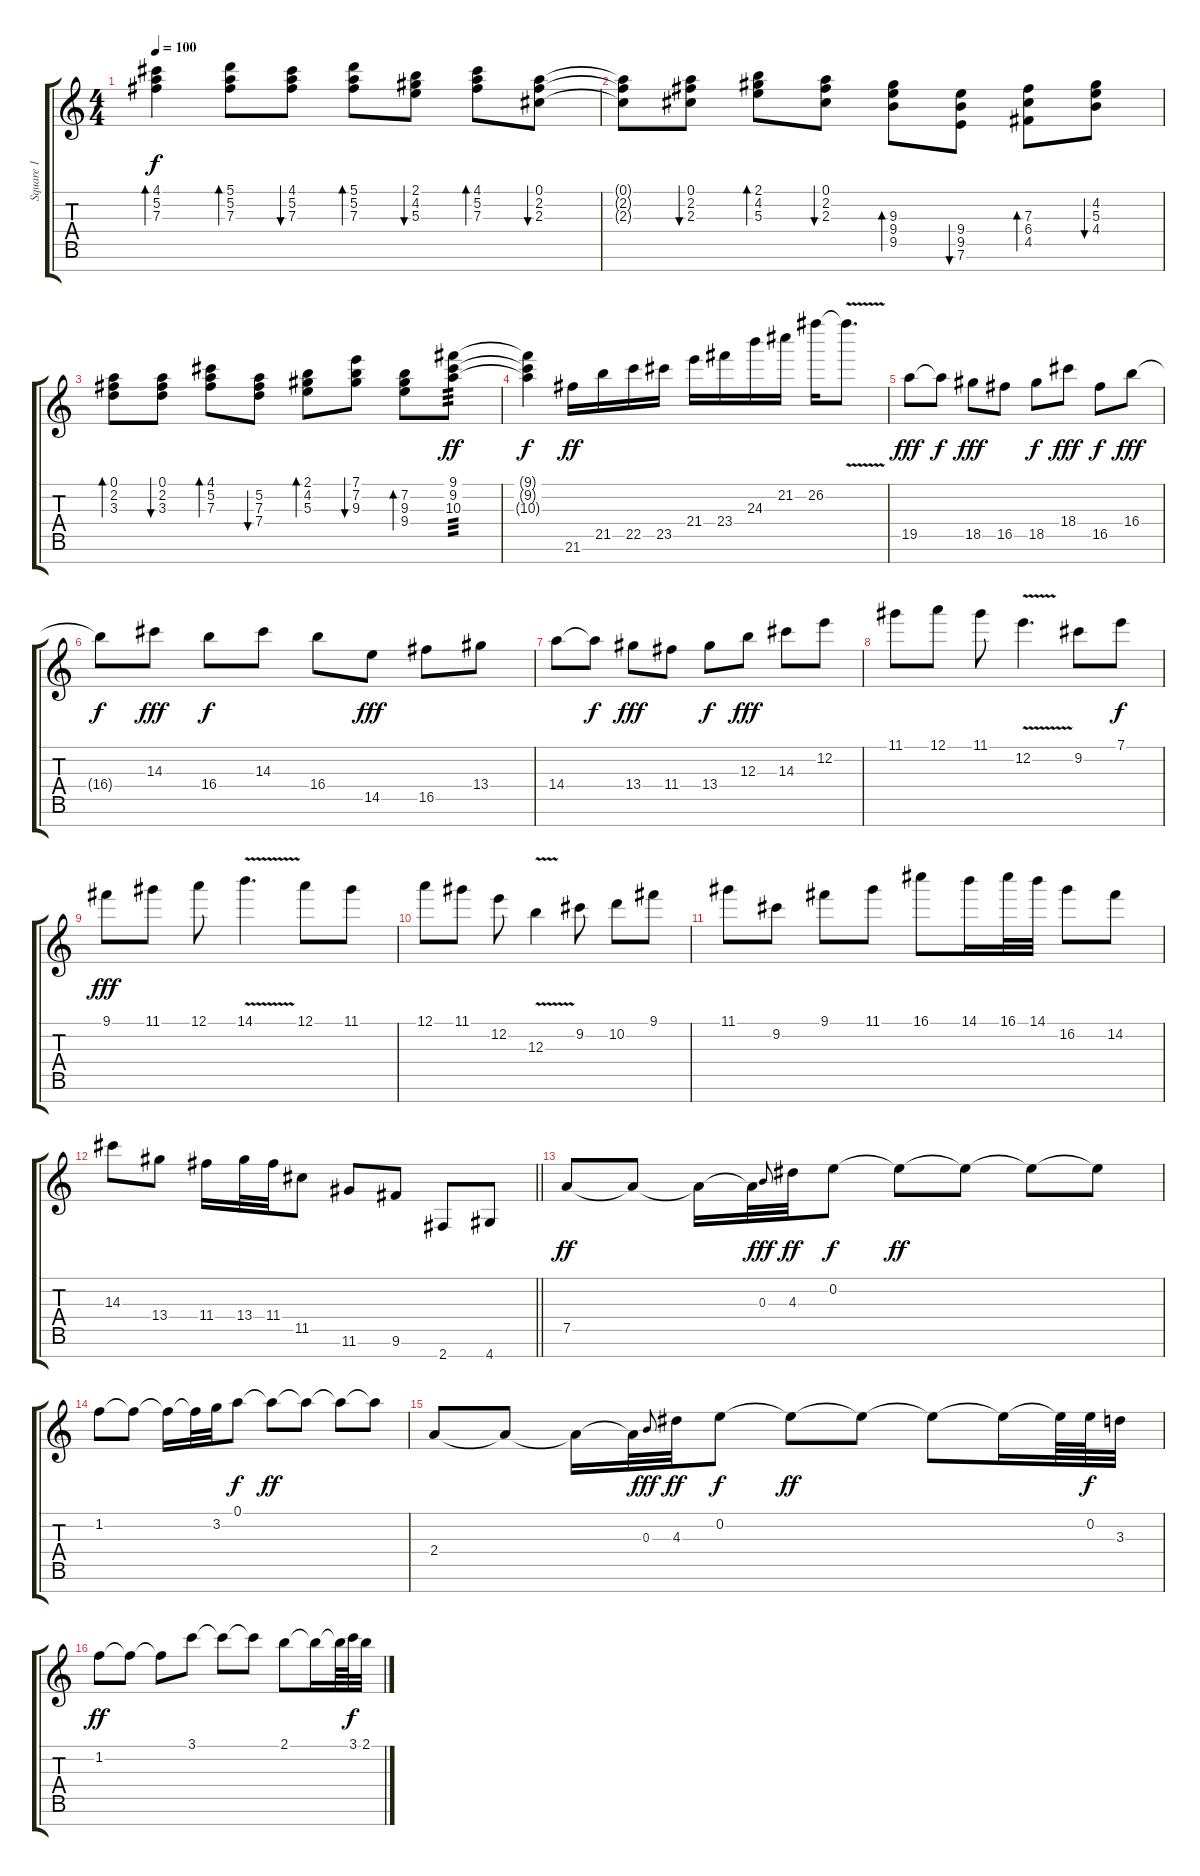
\track ("Square 1" "Square 1") {instrument electricguitarjazz}
\staff {score tabs}
\tuning (A4 E4 B3 G3 D3 A2 E2) {hide}
\ts (4 4)
\tempo 100
\clef g2
\ks c
(4.1 5.2 7.3).4{bd 120 dy f} (5.1 5.2 7.3).8{bd 60} (4.1 5.2 7.3).8{bu 60} (5.1 5.2 7.3).8{bd 60} (2.1 4.2 5.3).8{bu 60} (4.1 5.2 7.3).8{bd 60} (0.1 2.2 2.3).8{bu 60} |
(0.1{t} 2.2{t} 2.3{t}).8 (0.1 2.2 2.3).8{bu 60} (2.1 4.2 5.3).8{bd 60} (0.1 2.2 2.3).8{bu 60} (9.3 9.4 9.5).8{bd 60} (9.4 9.5 7.6).8{bu 60} (7.3 6.4 4.5).8{bd 60} (4.2 5.3 4.4).8{bu 60} |
(0.1 2.2 3.3).8{bd 60} (0.1 2.2 3.3).8{bu 60} (4.1 5.2 7.3).8{bd 60} (5.2 7.3 7.4).8{bu 60} (2.1 4.2 5.3).8{bd 60} (7.1 7.2 9.3).8{bu 60} (7.2 9.3 9.4).8{bd 60} (9.1 9.2 10.3).8{tp 3 dy ff} |
(9.1{t} 9.2{t} 10.3{t}).4{dy f} 21.6.16{dy ff} 21.5.16 22.5.16 23.5.16 21.4.16 23.4.16 24.3.16 21.2.16 26.2.16 26.2{v t}.8{d} |
19.5.8{dy fff} 19.5{t}.8{dy f} 18.5.8{dy fff} 16.5.8 18.5.8{dy f} 18.4.8{dy fff} 16.5.8{dy f} 16.4.8{dy fff} |
16.4{t}.8{dy f} 14.3.8{dy fff} 16.4.8{dy f} 14.3.8 16.4.8 14.5.8{dy fff} 16.5.8 13.4.8 |
14.4.8 14.4{t}.8{dy f} 13.4.8{dy fff} 11.4.8 13.4.8{dy f} 12.3.8{dy fff} 14.3.8 12.2.8 |
11.1.8 12.1.8 11.1.8 12.2{v}.4{d} 9.2.8 7.1.8{dy f} |
9.1.8{dy fff} 11.1.8 12.1.8 14.1{v}.4{d} 12.1.8 11.1.8 |
12.1.8 11.1.8 12.2.8 12.3{v}.4 9.2.8 10.2.8 9.1.8 |
11.1.8 9.2.8 9.1.8 11.1.8 16.1.8 14.1.16 16.1.32 14.1.32 16.2.8 14.2.8 |
\barLineRight lightlight
14.3.8 13.4.8 11.4.16 13.4.32 11.4.32 11.5.8 11.6.8 9.6.8 2.7.8 4.7.8 |
7.5.8{dy ff} 7.5{t}.8 7.5{t}.16 7.5{t}.32 0.3.8{gr onbeat dy fff} 4.3.32{dy ff} 0.2.8{dy f} 0.2{t}.8{dy ff} 0.2{t}.8 0.2{t}.8 0.2{t}.8 |
1.2.8 1.2{t}.8 1.2{t}.16 1.2{t}.32 3.2.32 0.1.8{dy f} 0.1{t}.8{dy ff} 0.1{t}.8 0.1{t}.8 0.1{t}.8 |
2.4.8 2.4{t}.8 2.4{t}.16 2.4{t}.32 0.3.8{gr onbeat dy fff} 4.3.32{dy ff} 0.2.8{dy f} 0.2{t}.8{dy ff} 0.2{t}.8 0.2{t}.8 0.2{t}.16 0.2{t}.64 0.2.64{dy f} 3.3.32 |
1.2.8{dy ff} 1.2{t}.8 1.2{t}.8 3.1.8 3.1{t}.8 3.1{t}.8 2.1.8 2.1{t}.16 2.1{t}.64 3.1.64{dy f} 2.1.32
